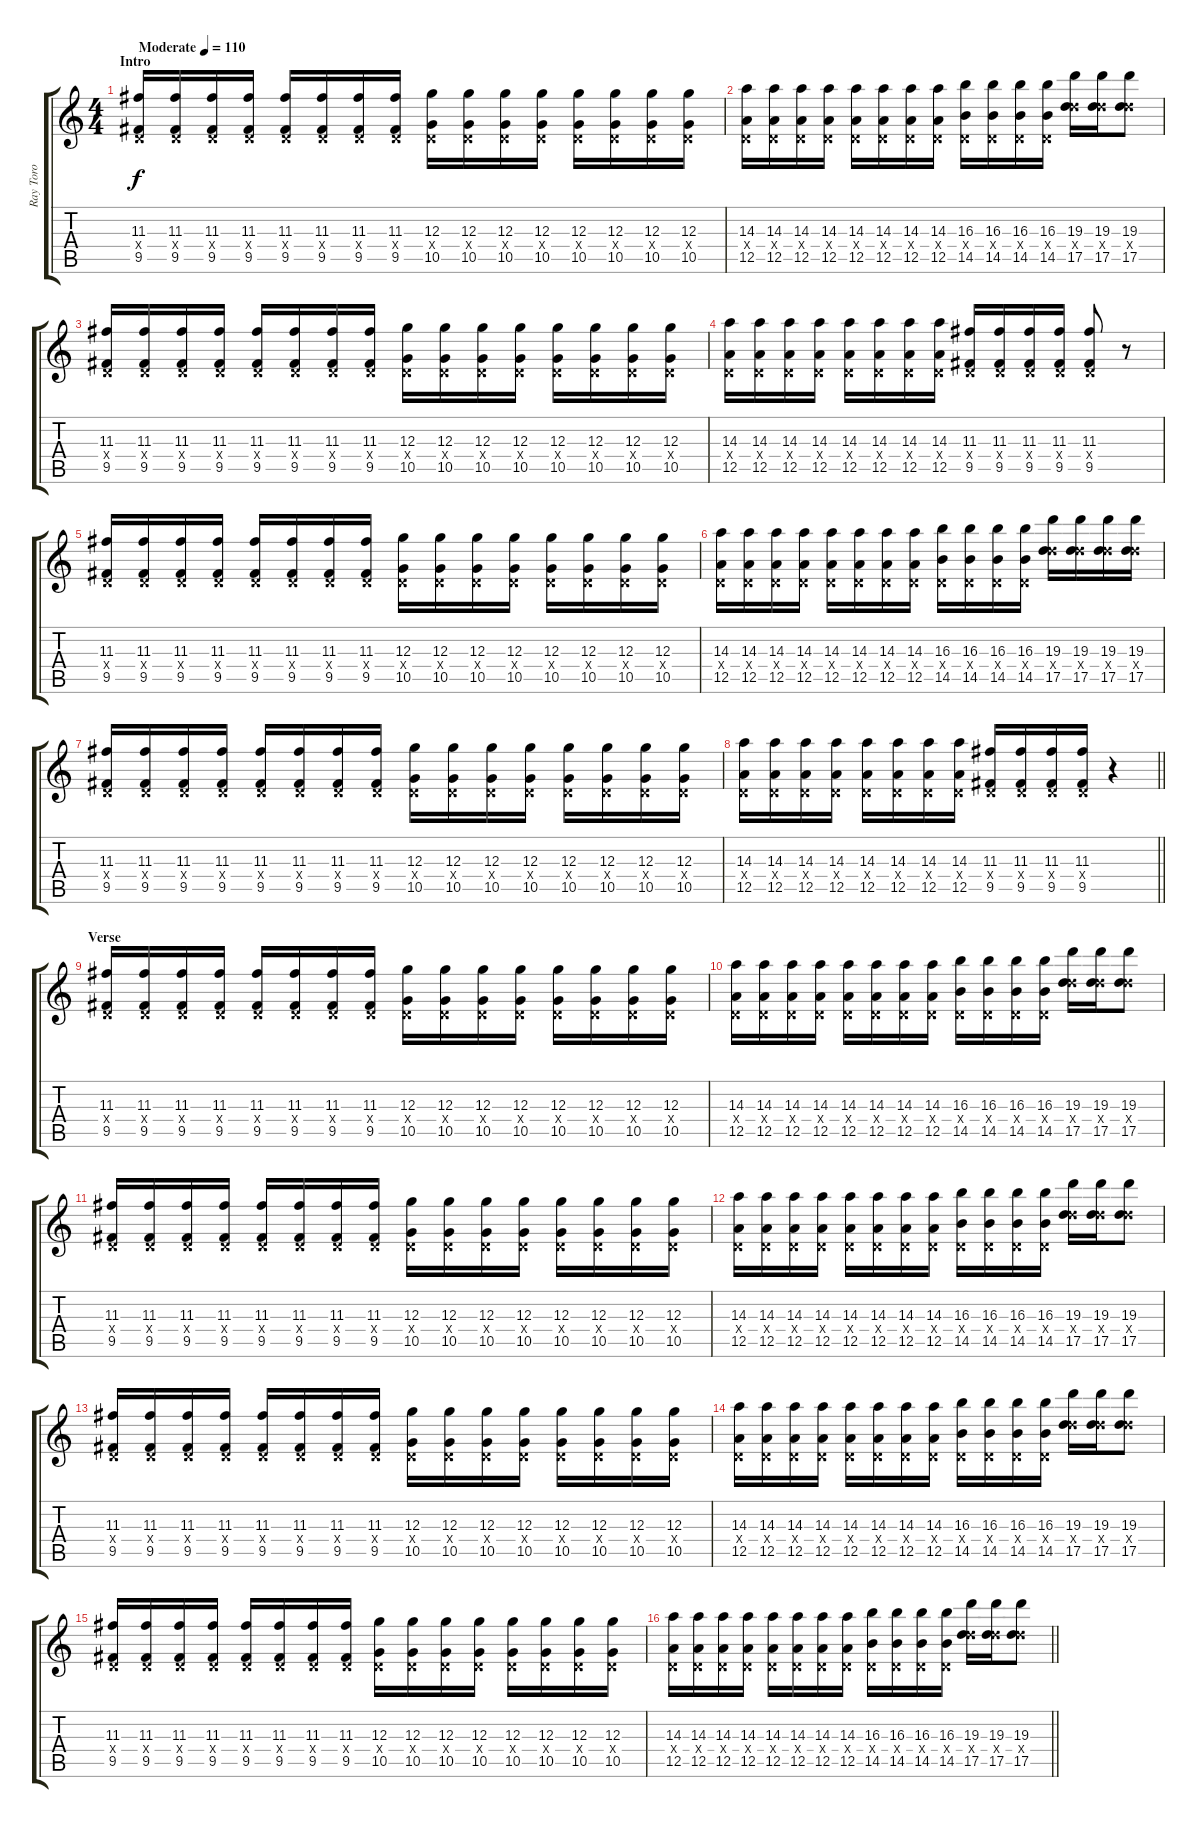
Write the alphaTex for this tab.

\track ("Ray Toro" "Ray Toro") {instrument distortionguitar}
\staff {score tabs}
\tuning (E4 B3 G3 D3 A2 E2) {hide}
\ts (4 4)
\section ("" "Intro")
\tempo (110 "Moderate")
\clef g2
\ks c
(11.3 0.4{x} 9.5).16{dy f instrument distortionguitar} (11.3 0.4{x} 9.5).16 (11.3 0.4{x} 9.5).16 (11.3 0.4{x} 9.5).16 (11.3 0.4{x} 9.5).16 (11.3 0.4{x} 9.5).16 (11.3 0.4{x} 9.5).16 (11.3 0.4{x} 9.5).16 (12.3 0.4{x} 10.5).16 (12.3 0.4{x} 10.5).16 (12.3 0.4{x} 10.5).16 (12.3 0.4{x} 10.5).16 (12.3 0.4{x} 10.5).16 (12.3 0.4{x} 10.5).16 (12.3 0.4{x} 10.5).16 (12.3 0.4{x} 10.5).16 |
(14.3 0.4{x} 12.5).16 (14.3 0.4{x} 12.5).16 (14.3 0.4{x} 12.5).16 (14.3 0.4{x} 12.5).16 (14.3 0.4{x} 12.5).16 (14.3 0.4{x} 12.5).16 (14.3 0.4{x} 12.5).16 (14.3 0.4{x} 12.5).16 (16.3 0.4{x} 14.5).16 (16.3 0.4{x} 14.5).16 (16.3 0.4{x} 14.5).16 (16.3 0.4{x} 14.5).16 (19.3 12.4{x} 17.5).16 (19.3 12.4{x} 17.5).16 (19.3 12.4{x} 17.5).8 |
(11.3 0.4{x} 9.5).16 (11.3 0.4{x} 9.5).16 (11.3 0.4{x} 9.5).16 (11.3 0.4{x} 9.5).16 (11.3 0.4{x} 9.5).16 (11.3 0.4{x} 9.5).16 (11.3 0.4{x} 9.5).16 (11.3 0.4{x} 9.5).16 (12.3 0.4{x} 10.5).16 (12.3 0.4{x} 10.5).16 (12.3 0.4{x} 10.5).16 (12.3 0.4{x} 10.5).16 (12.3 0.4{x} 10.5).16 (12.3 0.4{x} 10.5).16 (12.3 0.4{x} 10.5).16 (12.3 0.4{x} 10.5).16 |
(14.3 0.4{x} 12.5).16 (14.3 0.4{x} 12.5).16 (14.3 0.4{x} 12.5).16 (14.3 0.4{x} 12.5).16 (14.3 0.4{x} 12.5).16 (14.3 0.4{x} 12.5).16 (14.3 0.4{x} 12.5).16 (14.3 0.4{x} 12.5).16 (11.3 0.4{x} 9.5).16 (11.3 0.4{x} 9.5).16 (11.3 0.4{x} 9.5).16 (11.3 0.4{x} 9.5).16 (11.3 0.4{x} 9.5).8 r.8 |
(11.3 0.4{x} 9.5).16 (11.3 0.4{x} 9.5).16 (11.3 0.4{x} 9.5).16 (11.3 0.4{x} 9.5).16 (11.3 0.4{x} 9.5).16 (11.3 0.4{x} 9.5).16 (11.3 0.4{x} 9.5).16 (11.3 0.4{x} 9.5).16 (12.3 0.4{x} 10.5).16 (12.3 0.4{x} 10.5).16 (12.3 0.4{x} 10.5).16 (12.3 0.4{x} 10.5).16 (12.3 0.4{x} 10.5).16 (12.3 0.4{x} 10.5).16 (12.3 0.4{x} 10.5).16 (12.3 0.4{x} 10.5).16 |
(14.3 0.4{x} 12.5).16 (14.3 0.4{x} 12.5).16 (14.3 0.4{x} 12.5).16 (14.3 0.4{x} 12.5).16 (14.3 0.4{x} 12.5).16 (14.3 0.4{x} 12.5).16 (14.3 0.4{x} 12.5).16 (14.3 0.4{x} 12.5).16 (16.3 0.4{x} 14.5).16 (16.3 0.4{x} 14.5).16 (16.3 0.4{x} 14.5).16 (16.3 0.4{x} 14.5).16 (19.3 12.4{x} 17.5).16 (19.3 12.4{x} 17.5).16 (19.3 12.4{x} 17.5).16 (19.3 12.4{x} 17.5).16 |
(11.3 0.4{x} 9.5).16 (11.3 0.4{x} 9.5).16 (11.3 0.4{x} 9.5).16 (11.3 0.4{x} 9.5).16 (11.3 0.4{x} 9.5).16 (11.3 0.4{x} 9.5).16 (11.3 0.4{x} 9.5).16 (11.3 0.4{x} 9.5).16 (12.3 0.4{x} 10.5).16 (12.3 0.4{x} 10.5).16 (12.3 0.4{x} 10.5).16 (12.3 0.4{x} 10.5).16 (12.3 0.4{x} 10.5).16 (12.3 0.4{x} 10.5).16 (12.3 0.4{x} 10.5).16 (12.3 0.4{x} 10.5).16 |
\barLineRight lightlight
(14.3 0.4{x} 12.5).16 (14.3 0.4{x} 12.5).16 (14.3 0.4{x} 12.5).16 (14.3 0.4{x} 12.5).16 (14.3 0.4{x} 12.5).16 (14.3 0.4{x} 12.5).16 (14.3 0.4{x} 12.5).16 (14.3 0.4{x} 12.5).16 (11.3 0.4{x} 9.5).16 (11.3 0.4{x} 9.5).16 (11.3 0.4{x} 9.5).16 (11.3 0.4{x} 9.5).16 r.4 |
\section ("" "Verse")
(11.3 0.4{x} 9.5).16{lyrics (0 "") lyrics (1 "") lyrics (2 "") lyrics (3 "") lyrics (4 "")} (11.3 0.4{x} 9.5).16 (11.3 0.4{x} 9.5).16 (11.3 0.4{x} 9.5).16 (11.3 0.4{x} 9.5).16 (11.3 0.4{x} 9.5).16 (11.3 0.4{x} 9.5).16 (11.3 0.4{x} 9.5).16 (12.3 0.4{x} 10.5).16 (12.3 0.4{x} 10.5).16 (12.3 0.4{x} 10.5).16 (12.3 0.4{x} 10.5).16 (12.3 0.4{x} 10.5).16 (12.3 0.4{x} 10.5).16 (12.3 0.4{x} 10.5).16 (12.3 0.4{x} 10.5).16 |
(14.3 0.4{x} 12.5).16 (14.3 0.4{x} 12.5).16 (14.3 0.4{x} 12.5).16 (14.3 0.4{x} 12.5).16 (14.3 0.4{x} 12.5).16 (14.3 0.4{x} 12.5).16 (14.3 0.4{x} 12.5).16 (14.3 0.4{x} 12.5).16 (16.3 0.4{x} 14.5).16 (16.3 0.4{x} 14.5).16 (16.3 0.4{x} 14.5).16 (16.3 0.4{x} 14.5).16 (19.3 12.4{x} 17.5).16 (19.3 12.4{x} 17.5).16 (19.3 12.4{x} 17.5).8 |
(11.3 0.4{x} 9.5).16 (11.3 0.4{x} 9.5).16 (11.3 0.4{x} 9.5).16 (11.3 0.4{x} 9.5).16 (11.3 0.4{x} 9.5).16 (11.3 0.4{x} 9.5).16 (11.3 0.4{x} 9.5).16 (11.3 0.4{x} 9.5).16 (12.3 0.4{x} 10.5).16 (12.3 0.4{x} 10.5).16 (12.3 0.4{x} 10.5).16 (12.3 0.4{x} 10.5).16 (12.3 0.4{x} 10.5).16 (12.3 0.4{x} 10.5).16 (12.3 0.4{x} 10.5).16 (12.3 0.4{x} 10.5).16 |
(14.3 0.4{x} 12.5).16 (14.3 0.4{x} 12.5).16 (14.3 0.4{x} 12.5).16 (14.3 0.4{x} 12.5).16 (14.3 0.4{x} 12.5).16 (14.3 0.4{x} 12.5).16 (14.3 0.4{x} 12.5).16 (14.3 0.4{x} 12.5).16 (16.3 0.4{x} 14.5).16 (16.3 0.4{x} 14.5).16 (16.3 0.4{x} 14.5).16 (16.3 0.4{x} 14.5).16 (19.3 12.4{x} 17.5).16 (19.3 12.4{x} 17.5).16 (19.3 12.4{x} 17.5).8 |
(11.3 0.4{x} 9.5).16 (11.3 0.4{x} 9.5).16 (11.3 0.4{x} 9.5).16 (11.3 0.4{x} 9.5).16 (11.3 0.4{x} 9.5).16 (11.3 0.4{x} 9.5).16 (11.3 0.4{x} 9.5).16 (11.3 0.4{x} 9.5).16 (12.3 0.4{x} 10.5).16 (12.3 0.4{x} 10.5).16 (12.3 0.4{x} 10.5).16 (12.3 0.4{x} 10.5).16 (12.3 0.4{x} 10.5).16 (12.3 0.4{x} 10.5).16 (12.3 0.4{x} 10.5).16 (12.3 0.4{x} 10.5).16 |
(14.3 0.4{x} 12.5).16 (14.3 0.4{x} 12.5).16 (14.3 0.4{x} 12.5).16 (14.3 0.4{x} 12.5).16 (14.3 0.4{x} 12.5).16 (14.3 0.4{x} 12.5).16 (14.3 0.4{x} 12.5).16 (14.3 0.4{x} 12.5).16 (16.3 0.4{x} 14.5).16 (16.3 0.4{x} 14.5).16 (16.3 0.4{x} 14.5).16 (16.3 0.4{x} 14.5).16 (19.3 12.4{x} 17.5).16 (19.3 12.4{x} 17.5).16 (19.3 12.4{x} 17.5).8 |
(11.3 0.4{x} 9.5).16 (11.3 0.4{x} 9.5).16 (11.3 0.4{x} 9.5).16 (11.3 0.4{x} 9.5).16 (11.3 0.4{x} 9.5).16 (11.3 0.4{x} 9.5).16 (11.3 0.4{x} 9.5).16 (11.3 0.4{x} 9.5).16 (12.3 0.4{x} 10.5).16 (12.3 0.4{x} 10.5).16 (12.3 0.4{x} 10.5).16 (12.3 0.4{x} 10.5).16 (12.3 0.4{x} 10.5).16 (12.3 0.4{x} 10.5).16 (12.3 0.4{x} 10.5).16 (12.3 0.4{x} 10.5).16 |
\barLineRight lightlight
(14.3 0.4{x} 12.5).16 (14.3 0.4{x} 12.5).16 (14.3 0.4{x} 12.5).16 (14.3 0.4{x} 12.5).16 (14.3 0.4{x} 12.5).16 (14.3 0.4{x} 12.5).16 (14.3 0.4{x} 12.5).16 (14.3 0.4{x} 12.5).16 (16.3 0.4{x} 14.5).16 (16.3 0.4{x} 14.5).16 (16.3 0.4{x} 14.5).16 (16.3 0.4{x} 14.5).16 (19.3 12.4{x} 17.5).16 (19.3 12.4{x} 17.5).16 (19.3 12.4{x} 17.5).8
